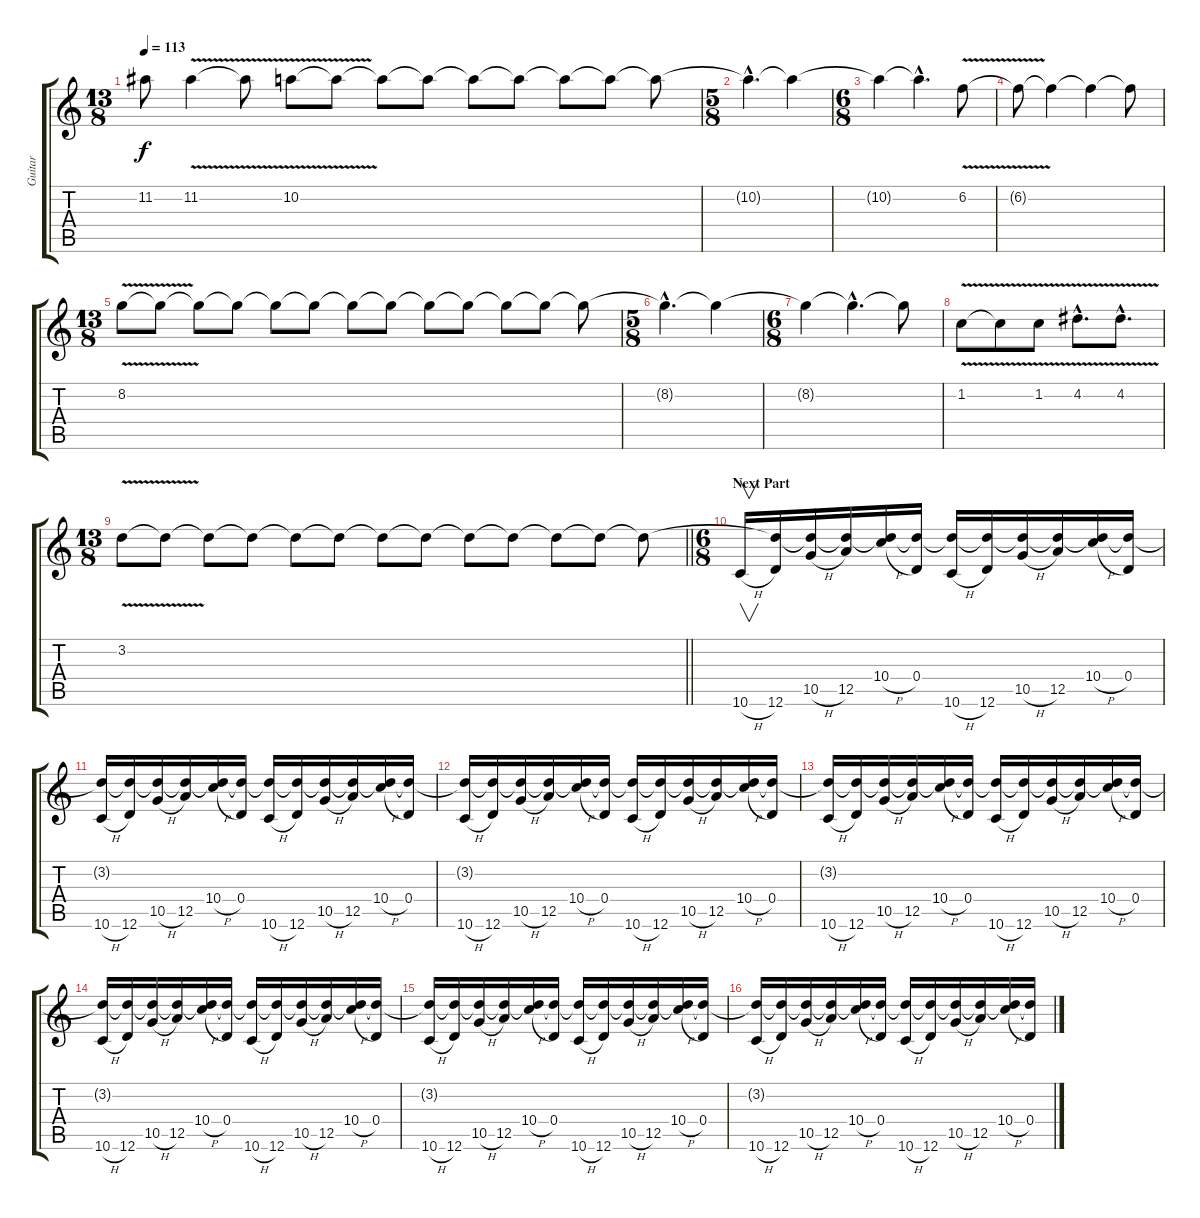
\track ("Guitar" "Guitar") {instrument distortionguitar}
\staff {score tabs}
\tuning (E4 B3 G3 D3 A2 D2) {hide}
\ts (13 8)
\tempo 113
\clef g2
\ks c
11.2{t}.8{dy f} 11.2{v}.4 11.2{t}.8 10.2{v}.8 10.2{t}.8 10.2{t}.8 10.2{t}.8 10.2{t}.8 10.2{t}.8 10.2{t}.8 10.2{t}.8 10.2{t}.8 |
\ts (5 8)
10.2{hac t}.4{d} 10.2{t}.4 |
\ts (6 8)
10.2{t}.4 10.2{hac t}.4{d} 6.2{v}.8 |
6.2{t}.8 6.2{t}.4 6.2{t}.4 6.2{t}.8 |
\ts (13 8)
8.2{v}.8 8.2{t}.8 8.2{t}.8 8.2{t}.8 8.2{t}.8 8.2{t}.8 8.2{t}.8 8.2{t}.8 8.2{t}.8 8.2{t}.8 8.2{t}.8 8.2{t}.8 8.2{t}.8 |
\ts (5 8)
8.2{hac t}.4{d} 8.2{t}.4 |
\ts (6 8)
8.2{t}.4 8.2{hac t}.4{d} 8.2{t}.8 |
1.2{v}.8 1.2{t}.8 1.2{v}.8 4.2{v hac}.8{d} 4.2{v hac}.8{d} |
\ts (13 8)
\barLineRight lightlight
3.2{v}.8 3.2{t}.8 3.2{t}.8 3.2{t}.8 3.2{t}.8 3.2{t}.8 3.2{t}.8 3.2{t}.8 3.2{t}.8 3.2{t}.8 3.2{t}.8 3.2{t}.8 3.2{t}.8 |
\ts (6 8)
\section ("" "Next Part")
10.6{h}.16{v} (3.2{t} 12.6).16 (3.2{t} 10.5{h}).16 (3.2{t} 12.5).16 (3.2{t} 10.4{h}).16 (3.2{t} 0.4).16 (3.2{t} 10.6{h}).16 (3.2{t} 12.6).16 (3.2{t} 10.5{h}).16 (3.2{t} 12.5).16 (3.2{t} 10.4{h}).16 (3.2{t} 0.4).16 |
(3.2{t} 10.6{h}).16 (3.2{t} 12.6).16 (3.2{t} 10.5{h}).16 (3.2{t} 12.5).16 (3.2{t} 10.4{h}).16 (3.2{t} 0.4).16 (3.2{t} 10.6{h}).16 (3.2{t} 12.6).16 (3.2{t} 10.5{h}).16 (3.2{t} 12.5).16 (3.2{t} 10.4{h}).16 (3.2{t} 0.4).16 |
(3.2{t} 10.6{h}).16 (3.2{t} 12.6).16 (3.2{t} 10.5{h}).16 (3.2{t} 12.5).16 (3.2{t} 10.4{h}).16 (3.2{t} 0.4).16 (3.2{t} 10.6{h}).16 (3.2{t} 12.6).16 (3.2{t} 10.5{h}).16 (3.2{t} 12.5).16 (3.2{t} 10.4{h}).16 (3.2{t} 0.4).16 |
(3.2{t} 10.6{h}).16 (3.2{t} 12.6).16 (3.2{t} 10.5{h}).16 (3.2{t} 12.5).16 (3.2{t} 10.4{h}).16 (3.2{t} 0.4).16 (3.2{t} 10.6{h}).16 (3.2{t} 12.6).16 (3.2{t} 10.5{h}).16 (3.2{t} 12.5).16 (3.2{t} 10.4{h}).16 (3.2{t} 0.4).16 |
(3.2{t} 10.6{h}).16 (3.2{t} 12.6).16 (3.2{t} 10.5{h}).16 (3.2{t} 12.5).16 (3.2{t} 10.4{h}).16 (3.2{t} 0.4).16 (3.2{t} 10.6{h}).16 (3.2{t} 12.6).16 (3.2{t} 10.5{h}).16 (3.2{t} 12.5).16 (3.2{t} 10.4{h}).16 (3.2{t} 0.4).16 |
(3.2{t} 10.6{h}).16 (3.2{t} 12.6).16 (3.2{t} 10.5{h}).16 (3.2{t} 12.5).16 (3.2{t} 10.4{h}).16 (3.2{t} 0.4).16 (3.2{t} 10.6{h}).16 (3.2{t} 12.6).16 (3.2{t} 10.5{h}).16 (3.2{t} 12.5).16 (3.2{t} 10.4{h}).16 (3.2{t} 0.4).16 |
(3.2{t} 10.6{h}).16 (3.2{t} 12.6).16 (3.2{t} 10.5{h}).16 (3.2{t} 12.5).16 (3.2{t} 10.4{h}).16 (3.2{t} 0.4).16 (3.2{t} 10.6{h}).16 (3.2{t} 12.6).16 (3.2{t} 10.5{h}).16 (3.2{t} 12.5).16 (3.2{t} 10.4{h}).16 (3.2{t} 0.4).16
